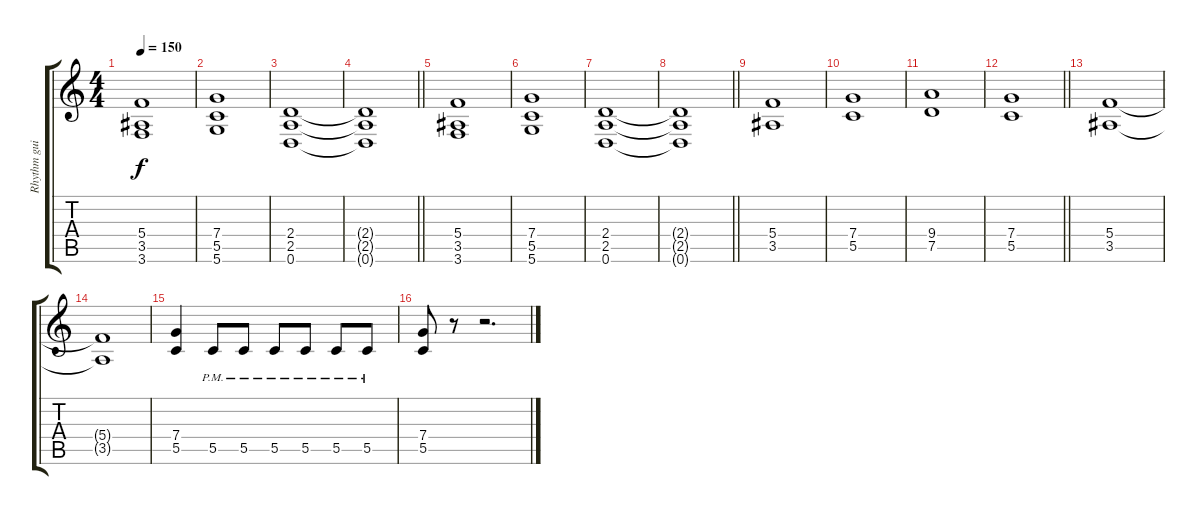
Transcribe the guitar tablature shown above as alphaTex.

\track ("Rhythm guitar 1" "Rhythm gui") {instrument distortionguitar}
\staff {score tabs}
\tuning (D4 A3 F3 C3 G2 D2) {hide}
\ts (4 4)
\tempo 150
\clef g2
\ks c
(5.4 3.5 3.6).1{dy f instrument distortionguitar} |
(7.4 5.5 5.6).1 |
(2.4 2.5 0.6).1 |
\barLineRight lightlight
(2.4{t} 2.5{t} 0.6{t}).1 |
(5.4 3.5 3.6).1 |
(7.4 5.5 5.6).1 |
(2.4 2.5 0.6).1 |
\barLineRight lightlight
(2.4{t} 2.5{t} 0.6{t}).1 |
(5.4 3.5).1 |
(7.4 5.5).1 |
(9.4 7.5).1 |
\barLineRight lightlight
(7.4 5.5).1 |
(5.4 3.5).1 |
(5.4{t} 3.5{t}).1 |
(7.4 5.5).4 5.5{pm}.8 5.5{pm}.8 5.5{pm}.8 5.5{pm}.8 5.5{pm}.8 5.5{pm}.8 |
(7.4 5.5).8 r.8 r.2{d}
